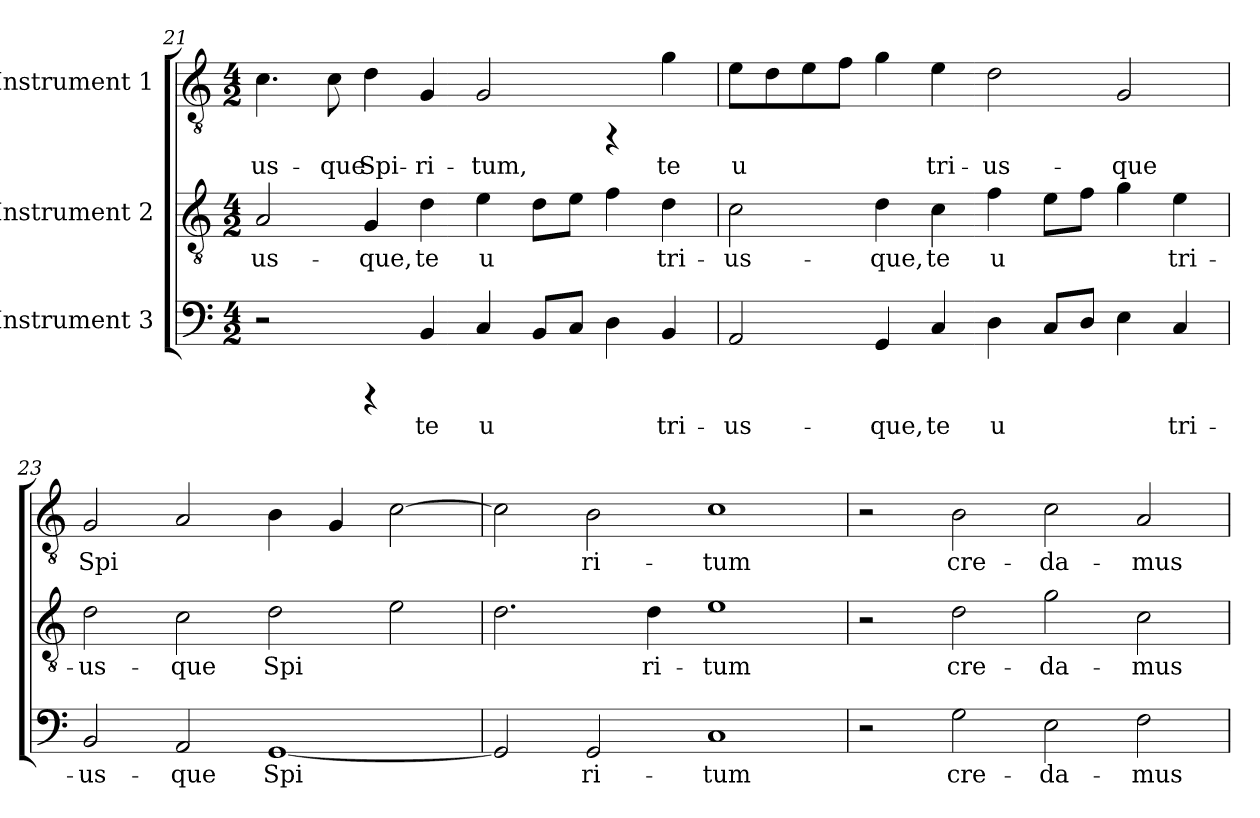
**kern	**text	**kern	**text	**kern	**text
*part3	*part3	*part2	*part2	*part1	*part1
*staff3	*staff3	*staff2	*staff2	*staff1	*staff1
*I"Instrument 3	*	*I"Instrument 2	*	*I"Instrument 1	*
!!LO:LB:g=z
*clefF4	*	*clefGv2	*	*clefGv2	*
*k[]	*	*k[]	*	*k[]	*
*C:	*	*C:	*	*C:	*
*M4/2	*	*M4/2	*	*M4/2	*
=21	=21	=21	=21	=21	=21
!	!	!	!LO:LY:b:cj	!	!LO:LY:b:cj
2r	.	2A/	-us-	4.c\	-us-
!	!	!	!	!	!LO:LY:b:cj
.	.	.	.	8c\	-que
!	!	!	!LO:LY:b:cj	!	!LO:LY:b:cj
4rCCC	.	4G/	-que,	4d\	Spi-
!	!LO:LY:b:cj	!	!LO:LY:b:cj	!	!LO:LY:b:cj
4BB/	te	4d\	te	4G/	-ri-
!	!LO:LY:b:cj	!	!LO:LY:b:cj	!	!LO:LY:b:cj
4C/	u-	4e\	u-	2G/	-tum,
!	!LO:LY:b:cj	!	!LO:LY:b:cj	!	!
8BB/L	--	8d\L	--	.	.
!	!LO:LY:b:cj	!	!LO:LY:b:cj	!	!
8C/J	--	8e\J	--	.	.
!	!LO:LY:b:cj	!	!LO:LY:b:cj	!	!
4D\	--	4f\	--	4rFF	.
!	!LO:LY:b:cj	!	!LO:LY:b:cj	!	!LO:LY:b:cj
4BB/	-tri-	4d\	-tri-	4g\	te
=22	=22	=22	=22	=22	=22
!	!LO:LY:b:cj	!	!LO:LY:b:cj	!	!LO:LY:b:cj
2AA/	-us-	2c\	-us-	8e\L	u-
!	!	!	!	!	!LO:LY:b:cj
.	.	.	.	8d\	--
!	!	!	!	!	!LO:LY:b:cj
.	.	.	.	8e\	--
!	!	!	!	!	!LO:LY:b:cj
.	.	.	.	8f\J	--
!	!LO:LY:b:cj	!	!LO:LY:b:cj	!	!LO:LY:b:cj
4GG/	-que,	4d\	-que,	4g\	--
!	!LO:LY:b:cj	!	!LO:LY:b:cj	!	!LO:LY:b:cj
4C/	te	4c\	te	4e\	-tri-
!	!LO:LY:b:cj	!	!LO:LY:b:cj	!	!LO:LY:b:cj
4D\	u-	4f\	u-	2d\	-us-
!	!LO:LY:b:cj	!	!LO:LY:b:cj	!	!
8C/L	--	8e\L	--	.	.
!	!LO:LY:b:cj	!	!LO:LY:b:cj	!	!
8D/J	--	8f\J	--	.	.
!	!LO:LY:b:cj	!	!LO:LY:b:cj	!	!LO:LY:b:cj
4E\	--	4g\	--	2G/	-que
!	!LO:LY:b:cj	!	!LO:LY:b:cj	!	!
4C/	-tri-	4e\	-tri-	.	.
=23	=23	=23	=23	=23	=23
!	!LO:LY:b:cj	!	!LO:LY:b:cj	!	!LO:LY:b:cj
2BB/	-us-	2d\	-us-	2G/	Spi-
!	!LO:LY:b:cj	!	!LO:LY:b:cj	!	!LO:LY:b:cj
2AA/	-que	2c\	-que	2A/	--
!	!LO:LY:b:cj	!	!LO:LY:b:cj	!	!LO:LY:b:cj
[<1GG	Spi-	2d\	Spi-	4B\	--
!	!	!	!	!	!LO:LY:b:cj
.	.	.	.	4G/	--
!	!	!	!LO:LY:b:cj	!	!LO:LY:b:cj
.	.	2e\	--	[>2c\	--
=24	=24	=24	=24	=24	=24
!	!LO:LY:b:cj	!	!LO:LY:b:cj	!	!LO:LY:b:cj
2GG/]	--	2.d\	--	2c\]	--
!	!LO:LY:b:cj	!	!	!	!LO:LY:b:cj
2GG/	-ri-	.	.	2B\	-ri-
!	!	!	!LO:LY:b:cj	!	!
.	.	4d\	-ri-	.	.
!	!LO:LY:b:cj	!	!LO:LY:b:cj	!	!LO:LY:b:cj
1C	-tum	1e	-tum	1c	-tum
!!LO:PB:g=z
=25	=25	=25	=25	=25	=25
2r	.	2r	.	2r	.
!	!LO:LY:b:cj	!	!LO:LY:b:cj	!	!LO:LY:b:cj
2G\	cre-	2d\	cre-	2B\	cre-
!	!LO:LY:b:cj	!	!LO:LY:b:cj	!	!LO:LY:b:cj
2E\	-da-	2g\	-da-	2c\	-da-
!	!LO:LY:b:cj	!	!LO:LY:b:cj	!	!LO:LY:b:cj
2F\	-mus	2c\	-mus	2A/	-mus
=	=	=	=	=	=
*-	*-	*-	*-	*-	*-
